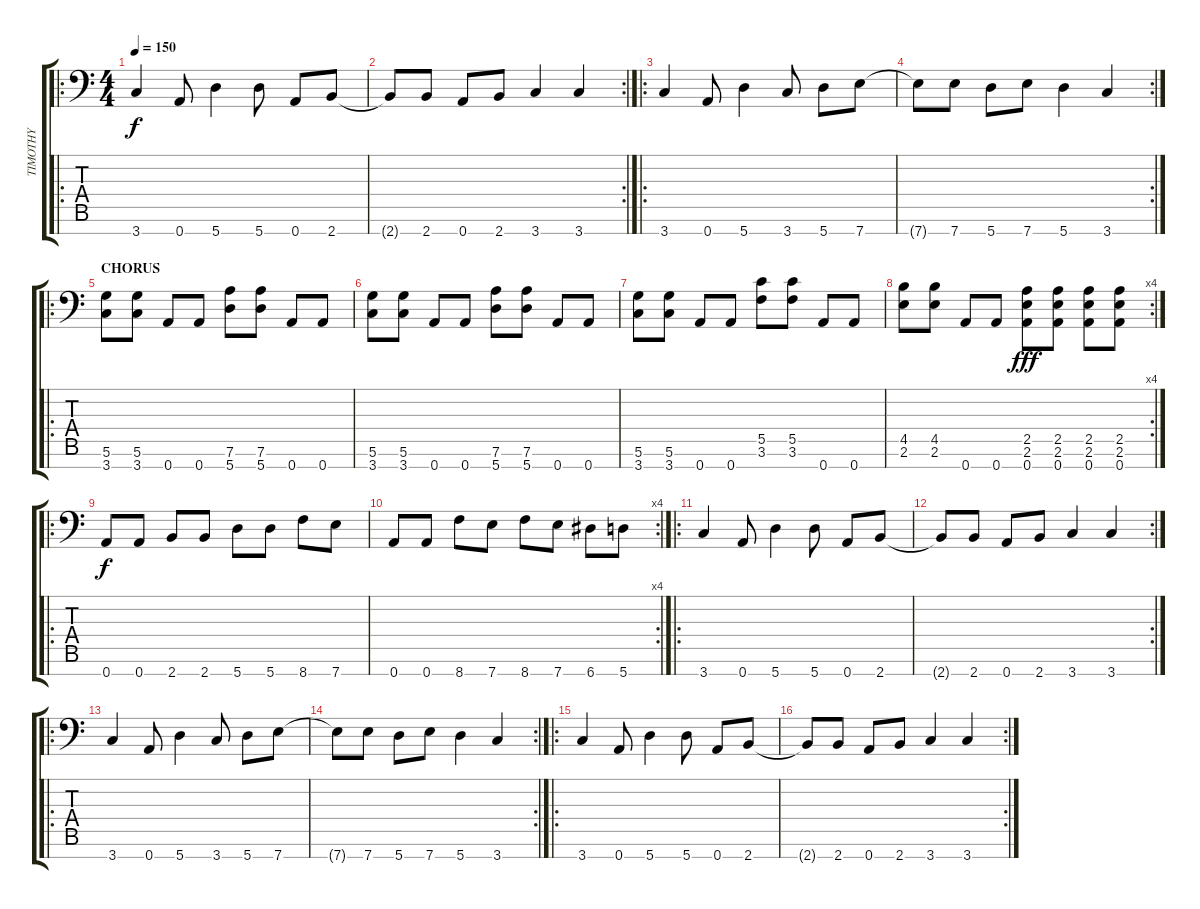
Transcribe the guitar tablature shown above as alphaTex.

\track ("TIMOTHY" "TIMOTHY") {instrument distortionguitar}
\staff {score tabs}
\tuning (D4 A3 F3 C3 G2 D2 A1) {hide}
\ro
\ts (4 4)
\tempo 150
\clef f4
\ks c
3.7.4{dy f} 0.7.8 5.7.4 5.7.8 0.7.8 2.7.8 |
\rc 2
2.7{t}.8 2.7.8 0.7.8 2.7.8 3.7.4 3.7.4 |
\ro
3.7.4 0.7.8 5.7.4 3.7.8 5.7.8 7.7.8 |
\rc 2
7.7{t}.8 7.7.8 5.7.8 7.7.8 5.7.4 3.7.4 |
\ro
\section ("" "CHORUS")
(5.6 3.7).8 (5.6 3.7).8 0.7.8 0.7.8 (7.6 5.7).8 (7.6 5.7).8 0.7.8 0.7.8 |
(5.6 3.7).8 (5.6 3.7).8 0.7.8 0.7.8 (7.6 5.7).8 (7.6 5.7).8 0.7.8 0.7.8 |
(5.6 3.7).8 (5.6 3.7).8 0.7.8 0.7.8 (5.5 3.6).8 (5.5 3.6).8 0.7.8 0.7.8 |
\rc 4
(4.5 2.6).8 (4.5 2.6).8 0.7.8 0.7.8 (2.5 2.6 0.7).8{dy fff} (2.5 2.6 0.7).8 (2.5 2.6 0.7).8 (2.5 2.6 0.7).8 |
\ro
0.7.8{dy f} 0.7.8 2.7.8 2.7.8 5.7.8 5.7.8 8.7.8 7.7.8 |
\rc 4
0.7.8 0.7.8 8.7.8 7.7.8 8.7.8 7.7.8 6.7.8 5.7.8 |
\ro
3.7.4 0.7.8 5.7.4 5.7.8 0.7.8 2.7.8 |
\rc 2
2.7{t}.8 2.7.8 0.7.8 2.7.8 3.7.4 3.7.4 |
\ro
3.7.4 0.7.8 5.7.4 3.7.8 5.7.8 7.7.8 |
\rc 2
7.7{t}.8 7.7.8 5.7.8 7.7.8 5.7.4 3.7.4 |
\ro
3.7.4 0.7.8 5.7.4 5.7.8 0.7.8 2.7.8 |
\rc 2
2.7{t}.8 2.7.8 0.7.8 2.7.8 3.7.4 3.7.4
